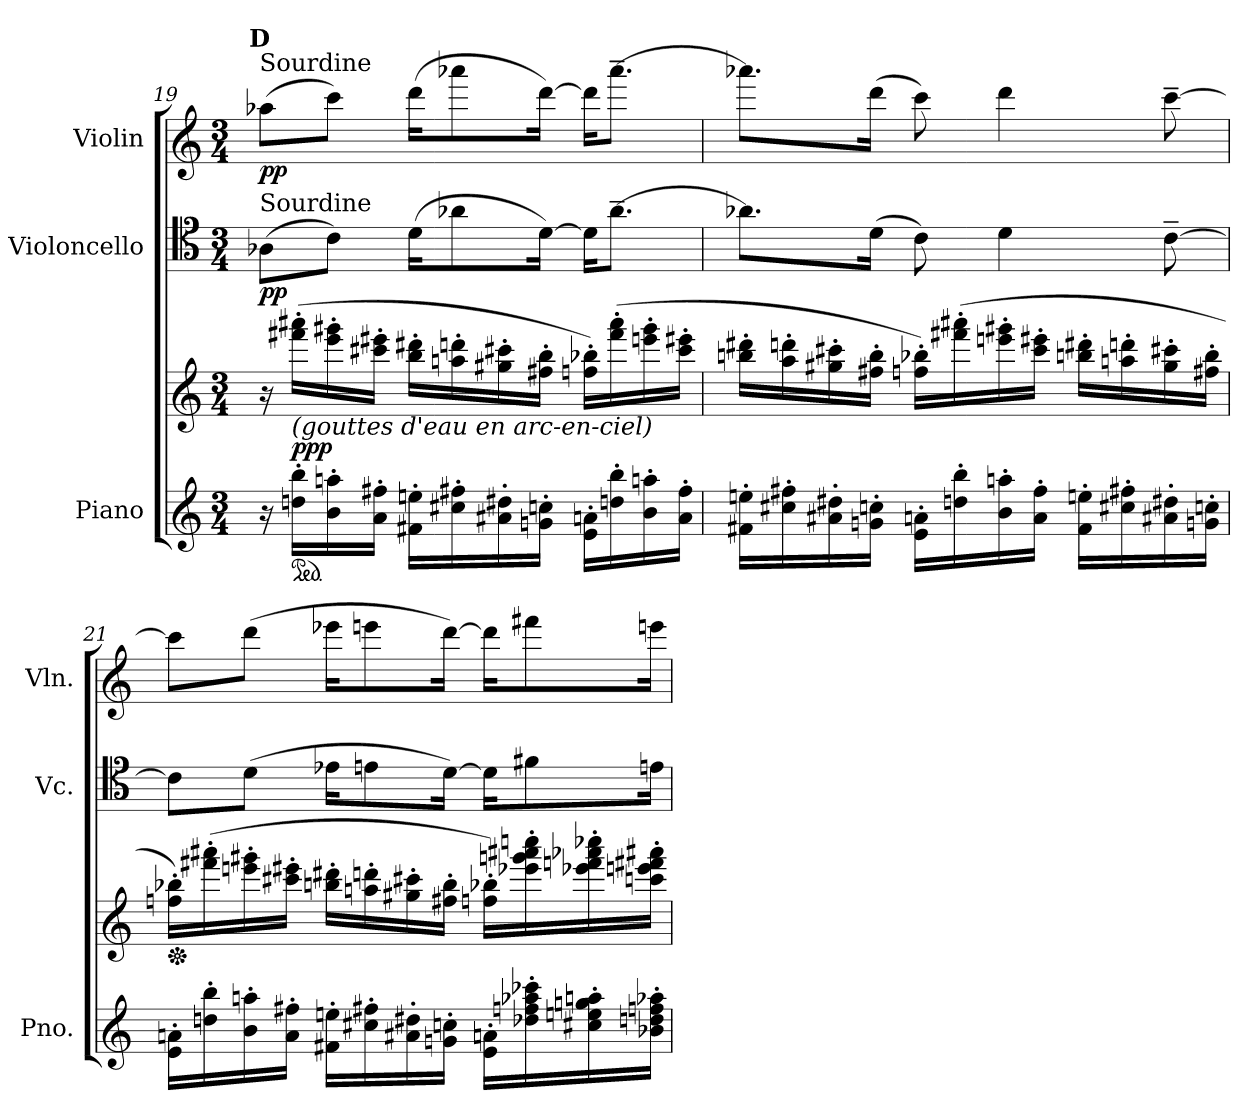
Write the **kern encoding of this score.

**kern	**kern	**dynam	**kern	**dynam	**kern	**dynam
*part3	*part3	*part3	*part2	*part2	*part1	*part1
*staff4	*staff3	*staff3/4	*staff2	*staff2	*staff1	*staff1
*I"Piano	*	*	*I"Violoncello	*	*I"Violin	*
*I'Pno.	*	*	*I'Vc.	*	*I'Vln.	*
!!LO:PB:g=z
*clefG2	*clefG2	*	*clefC4	*	*clefG2	*
*k[]	*k[]	*	*k[]	*	*k[]	*
*C:	*C:	*	*C:	*	*C:	*
*M3/4	*M3/4	*	*M3/4	*	*M3/4	*
*MM60	*MM60	*	*MM60	*	*MM60	*
=19	=19	=19	=19	=19	=19	=19
!	!	!	!	!	!LO:TX:a:t=Sourdine	!
!	!	!	!	!	!LO:TX:a:B:cj:t=D	!
!	!	!	!LO:TX:a:t=Sourdine	!	!	!
16r	16r	.	(8A-Xi\L	pp	(8aa-Xi\L	pp
*ped	*	*	*	*	*	*
!	!LO:TX:b:i:t=(gouttes d'eau en arc-en-ciel)	!	!	!	!	!
16ddni\' 16bbi'LL	(16fff#Xi\' 16aaa#Xi'LL	ppp	.	.	.	.
16bi\' 16aani'	16eeei\' 16ggg#Xi'	.	8ci\J)	.	8ccci\J)	.
16ai\' 16ff#Xi'JJ	16ccc#Xi\' 16eee#Xi'JJ	.	.	.	.	.
16f#Xi\' 16eeni'LL	16bbi\' 16ddd#Xi'LL	.	(16di\KL	.	(16dddi\KL	.
16cc#Xi\' 16ff#Xi'	16aani\' 16dddni'	.	8a-Xi\	.	8aaa-Xi\	.
16a#Xi\' 16dd#Xi'	16gg#Xi\' 16ccc#Xi'	.	.	.	.	.
16gni\' 16ccni'JJ	16ff#Xi\' 16bbi'JJ	.	[>16di\Jk)	.	[>16dddi\Jk)	.
16ei\' 16ani'LL	16ffni\' 16bb-Xi'LL)	.	16di\KL]	.	16dddi\KL]	.
16ddni\' 16bbi'	(16fff#i\' 16aaa#i'	.	[>8.a-~i\J	.	[>8.aaa-~i\J	.
16bi\' 16aani'	16eeeni\' 16ggg#i'	.	.	.	.	.
16ai\' 16ff#i'JJ	16ccc#i\' 16eee#Xi'JJ	.	.	.	.	.
=20	=20	=20	=20	=20	=20	=20
16f#Xi\' 16eeni'LL	16bbni\' 16ddd#Xi'LL	.	8.a-Xi\L]	.	8.aaa-Xi\L]	.
16cc#Xi\' 16ff#Xi'	16aai\' 16dddni'	.	.	.	.	.
16a#Xi\' 16dd#Xi'	16gg#Xi\' 16ccc#Xi'	.	.	.	.	.
16gni\' 16ccni'JJ	16ff#Xi\' 16bbi'JJ	.	(16di\Jk	.	(16dddi\Jk	.
16ei\' 16ani'LL	16ffni\' 16bb-Xi'LL)	.	8ci\)	.	8ccci\)	.
16ddni\' 16bbi'	(16fff#Xi\' 16aaa#Xi'	.	.	.	.	.
16bi\' 16aani'	16eeeni\' 16ggg#Xi'	.	4di\	.	4dddi\	.
16ai\' 16ff#i'JJ	16ccc#i\' 16eee#Xi'JJ	.	.	.	.	.
16f#i\' 16eeni'LL	16bbni\' 16ddd#Xi'LL	.	.	.	.	.
16cc#Xi\' 16ff#Xi'	16aani\' 16dddni'	.	.	.	.	.
16a#Xi\' 16dd#Xi'	16gg#i\' 16ccc#Xi'	.	[>8c~i\	.	[>8ccc~i\	.
16gni\' 16ccni'JJ	16ff#Xi\' 16bbi'JJ	.	.	.	.	.
!!LO:LB:g=z
=21	=21	=21	=21	=21	=21	=21
*	*Xped	*	*	*	*	*
16ei\' 16ani'LL	16ffni\' 16bb-Xi'LL)	.	8ci\L]	.	8ccci\L]	.
16ddni\' 16bbi'	(16fff#Xi\' 16aaa#Xi'	.	.	.	.	.
16bi\' 16aani'	16eeeni\' 16ggg#Xi'	.	(8di\J	.	(8dddi\J	.
16ai\' 16ff#Xi'JJ	16ccc#Xi\' 16eee#Xi'JJ	.	.	.	.	.
16f#Xi\' 16eeni'LL	16bbni\' 16ddd#Xi'LL	.	16e-Xi\KL	.	16eee-Xi\KL	.
16cc#Xi\' 16ff#Xi'	16aani\' 16dddni'	.	8eni\	.	8eeeni\	.
16a#Xi\' 16dd#Xi'	16gg#Xi\' 16ccc#Xi'	.	.	.	.	.
16gni\' 16ccni'JJ	16ff#Xi\' 16bbi'JJ	.	[>16di\Jk)	.	[>16dddi\Jk)	.
16ei\' 16ani'LL	16ffni\' 16bb-Xi'LL)	.	16di\KL]	.	16dddi\KL]	.
16dd-Xi\' 16ffni' 16aa-Xi' 16ccc-Xi'	16eee-Xi\' 16gggni' 16aaa#Xi' 16ccccni'	.	8f#Xi\	.	8fff#Xi\	.
16cc#Xi\' 16eeni' 16ggni' 16aani'	16eee-Xi\' 16fffi' 16aaa-Xi' 16cccc-Xi'	.	.	.	.	.
16b-Xi\' 16ddni' 16ffni' 16aa-Xi'JJ	16cccni\' 16eeeni' 16fff#Xi' 16aaa#Xi'JJ	.	16eni\Jk	.	16eeeni\Jk	.
=	=	=	=	=	=	=
*-	*-	*-	*-	*-	*-	*-
